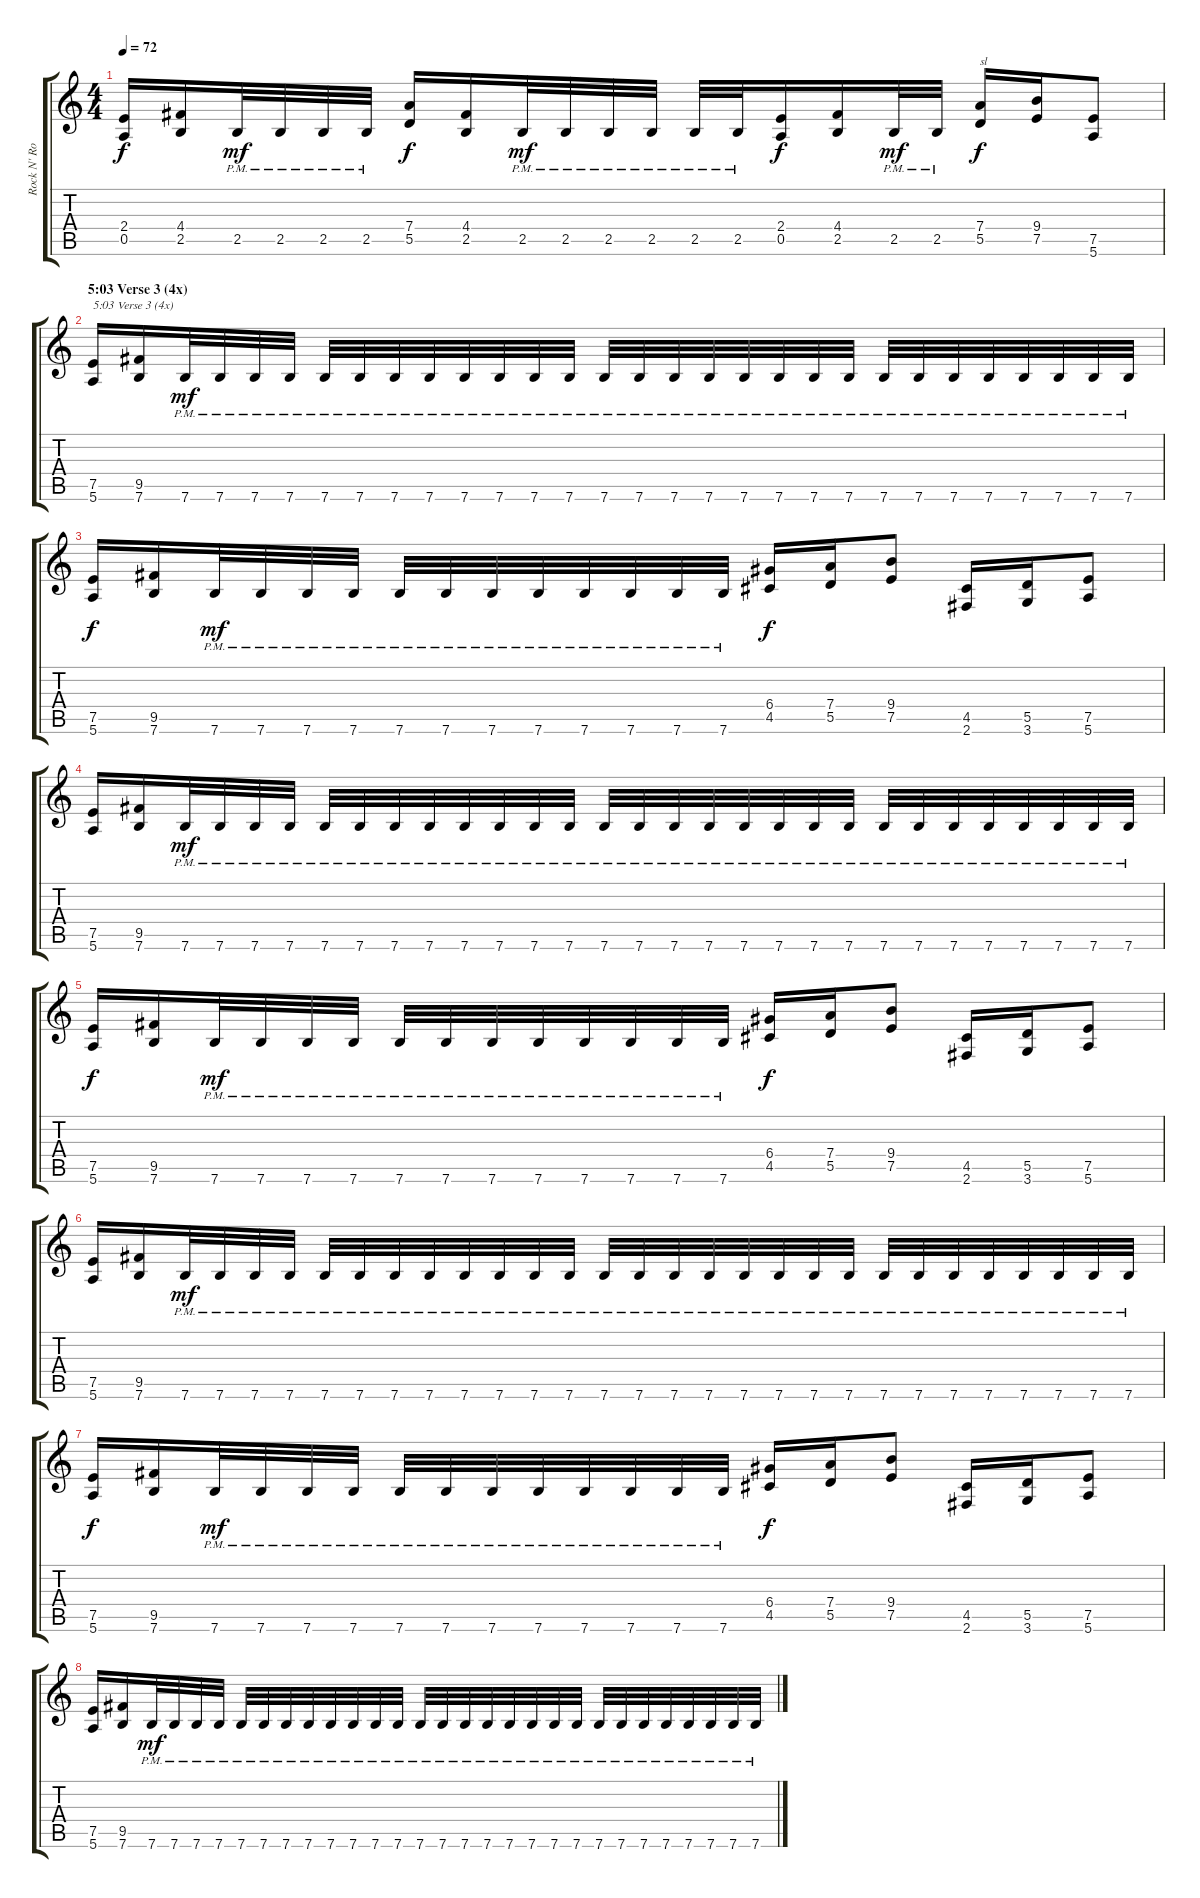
\track ("Rock N' Rolf (left)" "Rock N' Ro") {instrument distortionguitar}
\staff {score tabs}
\tuning (E4 B3 G3 D3 A2 E2) {hide}
\ts (4 4)
\tempo 72
\clef g2
\ks c
(2.4 0.5).16{dy f} (4.4 2.5).16 2.5{pm}.32{dy mf} 2.5{pm}.32 2.5{pm}.32 2.5{pm}.32 (7.4 5.5).16{dy f} (4.4 2.5).16 2.5{pm}.32{dy mf} 2.5{pm}.32 2.5{pm}.32 2.5{pm}.32 2.5{pm}.32 2.5{pm}.32 (2.4 0.5).16{dy f} (4.4 2.5).16 2.5{pm}.32{dy mf} 2.5{pm}.32 (7.4 5.5).16{txt "sl" dy f} (9.4 7.5).16 (7.5 5.6).8 |
\section ("" "5:03 Verse 3 (4x)")
(7.5 5.6).16{txt "5:03 Verse 3 (4x)"} (9.5 7.6).16 7.6{pm}.32{dy mf} 7.6{pm}.32 7.6{pm}.32 7.6{pm}.32 7.6{pm}.32 7.6{pm}.32 7.6{pm}.32 7.6{pm}.32 7.6{pm}.32 7.6{pm}.32 7.6{pm}.32 7.6{pm}.32 7.6{pm}.32 7.6{pm}.32 7.6{pm}.32 7.6{pm}.32 7.6{pm}.32 7.6{pm}.32 7.6{pm}.32 7.6{pm}.32 7.6{pm}.32 7.6{pm}.32 7.6{pm}.32 7.6{pm}.32 7.6{pm}.32 7.6{pm}.32 7.6{pm}.32 7.6{pm}.32 |
(7.5 5.6).16{dy f} (9.5 7.6).16 7.6{pm}.32{dy mf} 7.6{pm}.32 7.6{pm}.32 7.6{pm}.32 7.6{pm}.32 7.6{pm}.32 7.6{pm}.32 7.6{pm}.32 7.6{pm}.32 7.6{pm}.32 7.6{pm}.32 7.6{pm}.32 (6.4 4.5).16{dy f} (7.4 5.5).16 (9.4 7.5).8 (4.5 2.6).16 (5.5 3.6).16 (7.5 5.6).8 |
(7.5 5.6).16 (9.5 7.6).16 7.6{pm}.32{dy mf} 7.6{pm}.32 7.6{pm}.32 7.6{pm}.32 7.6{pm}.32 7.6{pm}.32 7.6{pm}.32 7.6{pm}.32 7.6{pm}.32 7.6{pm}.32 7.6{pm}.32 7.6{pm}.32 7.6{pm}.32 7.6{pm}.32 7.6{pm}.32 7.6{pm}.32 7.6{pm}.32 7.6{pm}.32 7.6{pm}.32 7.6{pm}.32 7.6{pm}.32 7.6{pm}.32 7.6{pm}.32 7.6{pm}.32 7.6{pm}.32 7.6{pm}.32 7.6{pm}.32 7.6{pm}.32 |
(7.5 5.6).16{dy f} (9.5 7.6).16 7.6{pm}.32{dy mf} 7.6{pm}.32 7.6{pm}.32 7.6{pm}.32 7.6{pm}.32 7.6{pm}.32 7.6{pm}.32 7.6{pm}.32 7.6{pm}.32 7.6{pm}.32 7.6{pm}.32 7.6{pm}.32 (6.4 4.5).16{dy f} (7.4 5.5).16 (9.4 7.5).8 (4.5 2.6).16 (5.5 3.6).16 (7.5 5.6).8 |
(7.5 5.6).16 (9.5 7.6).16 7.6{pm}.32{dy mf} 7.6{pm}.32 7.6{pm}.32 7.6{pm}.32 7.6{pm}.32 7.6{pm}.32 7.6{pm}.32 7.6{pm}.32 7.6{pm}.32 7.6{pm}.32 7.6{pm}.32 7.6{pm}.32 7.6{pm}.32 7.6{pm}.32 7.6{pm}.32 7.6{pm}.32 7.6{pm}.32 7.6{pm}.32 7.6{pm}.32 7.6{pm}.32 7.6{pm}.32 7.6{pm}.32 7.6{pm}.32 7.6{pm}.32 7.6{pm}.32 7.6{pm}.32 7.6{pm}.32 7.6{pm}.32 |
(7.5 5.6).16{dy f} (9.5 7.6).16 7.6{pm}.32{dy mf} 7.6{pm}.32 7.6{pm}.32 7.6{pm}.32 7.6{pm}.32 7.6{pm}.32 7.6{pm}.32 7.6{pm}.32 7.6{pm}.32 7.6{pm}.32 7.6{pm}.32 7.6{pm}.32 (6.4 4.5).16{dy f} (7.4 5.5).16 (9.4 7.5).8 (4.5 2.6).16 (5.5 3.6).16 (7.5 5.6).8 |
(7.5 5.6).16 (9.5 7.6).16 7.6{pm}.32{dy mf} 7.6{pm}.32 7.6{pm}.32 7.6{pm}.32 7.6{pm}.32 7.6{pm}.32 7.6{pm}.32 7.6{pm}.32 7.6{pm}.32 7.6{pm}.32 7.6{pm}.32 7.6{pm}.32 7.6{pm}.32 7.6{pm}.32 7.6{pm}.32 7.6{pm}.32 7.6{pm}.32 7.6{pm}.32 7.6{pm}.32 7.6{pm}.32 7.6{pm}.32 7.6{pm}.32 7.6{pm}.32 7.6{pm}.32 7.6{pm}.32 7.6{pm}.32 7.6{pm}.32 7.6{pm}.32
